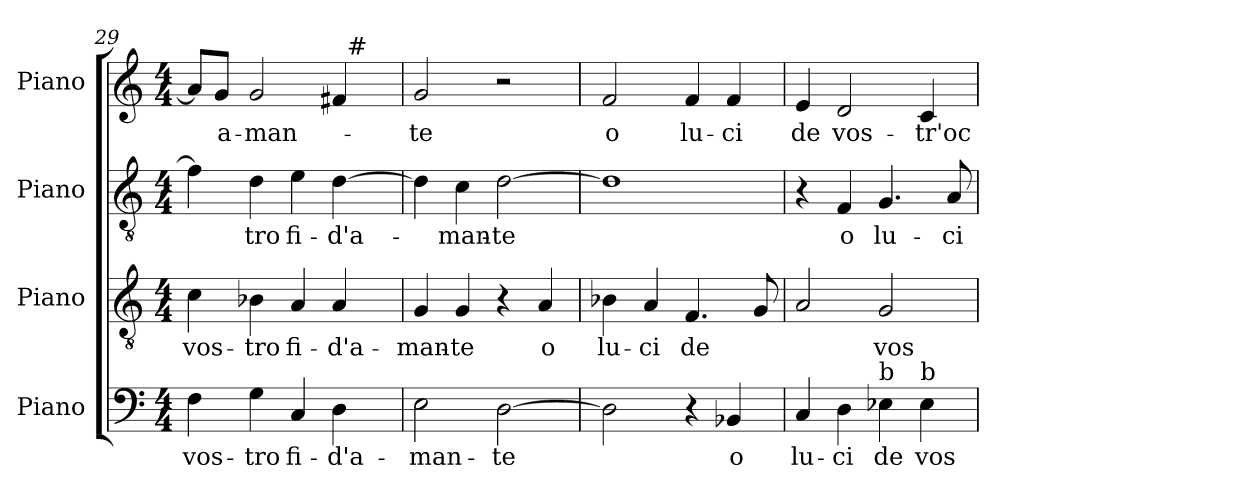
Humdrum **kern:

**kern	**text	**kern	**text	**kern	**text	**kern	**text
*part4	*part4	*part3	*part3	*part2	*part2	*part1	*part1
*staff4	*staff4	*staff3	*staff3	*staff2	*staff2	*staff1	*staff1
*I"Piano	*	*I"Piano	*	*I"Piano	*	*I"Piano	*
*I'Pno.	*	*I'Pno.	*	*I'Pno.	*	*I'Pno.	*
*clefF4	*	*clefGv2	*	*clefGv2	*	*clefG2	*
*	*	*ITrd7c12	*	*ITrd7c12	*	*	*
*k[]	*	*k[]	*	*k[]	*	*k[]	*
*C:	*	*C:	*	*C:	*	*C:	*
*M4/4	*	*M4/4	*	*M4/4	*	*M4/4	*
=29	=29	=29	=29	=29	=29	=29	=29
!	!LO:LY:b:color=#000000	!	!	!	!	!	!
!	!	!	!LO:LY:b:color=#000000	!	!	!	!
*	*	*	*	*	*	*^	*
4Fi\	vos-	4Ci\	-vos-	4Fi\]	.	8ai/L]	2ryy	.
!	!	!	!	!	!	!	!	!LO:LY:b:color=#000000
.	.	.	.	.	.	8gi/J	.	a-
!	!LO:LY:b:color=#000000	!	!	!	!	!	!	!
!	!	!	!LO:LY:b:color=#000000	!	!	!	!	!
!	!	!	!	!	!LO:LY:b:color=#000000	!	!	!
!	!	!	!	!	!	!	!	!LO:LY:b:color=#000000
4Gi\	-tro	4BB-i\	-tro	4Di\	-tro	2gi/	.	-man-
!	!LO:LY:b:color=#000000	!	!	!	!	!	!	!
!	!	!	!LO:LY:b:color=#000000	!	!	!	!	!
!	!	!	!	!	!LO:LY:b:color=#000000	!	!	!
4Ci/	fi-	4AAi/	fi-	4Ei\	fi-	.	4ryy	.
!	!LO:LY:b:color=#000000	!	!	!	!	!	!	!
!	!	!	!LO:LY:b:color=#000000	!	!	!	!	!
!	!	!	!	!	!LO:LY:b:color=#000000	!	!	!
4Di\	-d'a-	4AAi/	-d'a-	[4Di\	-d'a-	4f#i/	32ryy	.
.	.	.	.	.	.	.	256ryy	.
!	!	!	!	!	!	!	!LO:TX:a:t=#	!
.	.	.	.	.	.	.	8ryy	.
.	.	.	.	.	.	.	16ryy	.
.	.	.	.	.	.	.	64..ryy	.
*	*	*	*	*	*	*v	*v	*
=30	=30	=30	=30	=30	=30	=30	=30
*	*	*	*	*	*	*^	*
!	!LO:LY:b:color=#000000	!	!	!	!	!	!	!
*	*	*	*	*	*	*v	*v	*
*	*	*	*	*	*	*^	*
!	!	!	!LO:LY:b:color=#000000	!	!	!	!	!
*	*	*	*	*	*	*v	*v	*
*	*	*	*	*	*	*^	*
!	!	!	!	!	!	!	!	!LO:LY:b:color=#000000
*	*	*	*	*	*	*v	*v	*
2Ei\	-man-	4GGi/	-man-	4Di\]	.	2gi/	-te
!	!	!	!LO:LY:b:color=#000000	!	!	!	!
!	!	!	!	!	!LO:LY:b:color=#000000	!	!
.	.	4GGi/	-te	4Ci\	-man-	.	.
!	!LO:LY:b:color=#000000	!	!	!	!	!	!
!	!	!	!	!	!LO:LY:b:color=#000000	!	!
[2Di\	-te	4r	.	[2Di\	-te	2r	.
!	!	!	!LO:LY:b:color=#000000	!	!	!	!
.	.	4AAi/	o	.	.	.	.
=31	=31	=31	=31	=31	=31	=31	=31
!	!	!	!LO:LY:b:color=#000000	!	!	!	!
!	!	!	!	!	!	!	!LO:LY:b:color=#000000
2Di\]	.	4BB-i\	lu-	1Di]	.	2fi/	o
!	!	!	!LO:LY:b:color=#000000	!	!	!	!
.	.	4AAi/	-ci	.	.	.	.
!	!	!	!LO:LY:b:color=#000000	!	!	!	!
!	!	!	!	!	!	!	!LO:LY:b:color=#000000
4r	.	4.FFi/	de	.	.	4fi/	lu-
!	!LO:LY:b:color=#000000	!	!	!	!	!	!
!	!	!	!	!	!	!	!LO:LY:b:color=#000000
4BB-i/	o	.	.	.	.	4fi/	-ci
.	.	8GGi/	.	.	.	.	.
=32	=32	=32	=32	=32	=32	=32	=32
!	!LO:LY:b:color=#000000	!	!	!	!	!	!
!	!	!	!	!	!	!	!LO:LY:b:color=#000000
4Ci/	lu-	2AAi/	.	4r	.	4ei/	de
!	!LO:LY:b:color=#000000	!	!	!	!	!	!
!	!	!	!	!	!LO:LY:b:color=#000000	!	!
!	!	!	!	!	!	!	!LO:LY:b:color=#000000
4Di\	-ci	.	.	4FFi/	o	2di/	vos-
!	!LO:LY:b:color=#000000	!	!	!	!	!	!
!	!	!	!LO:LY:b:color=#000000	!	!	!	!
!LO:TX:a:t=b	!	!	!	!	!	!	!
!	!	!	!	!	!LO:LY:b:color=#000000	!	!
4E-i\	de	2GGi/	vos-	4.GGi/	lu-	.	.
!	!LO:LY:b:color=#000000	!	!	!	!	!	!
!LO:TX:a:t=b	!	!	!	!	!	!	!
!	!	!	!	!	!	!	!LO:LY:b:color=#000000
4E-i\	vos-	.	.	.	.	4ci/	-tr'oc-
!	!	!	!	!	!LO:LY:b:color=#000000	!	!
.	.	.	.	8AAi/	-ci	.	.
=	=	=	=	=	=	=	=
*-	*-	*-	*-	*-	*-	*-	*-
